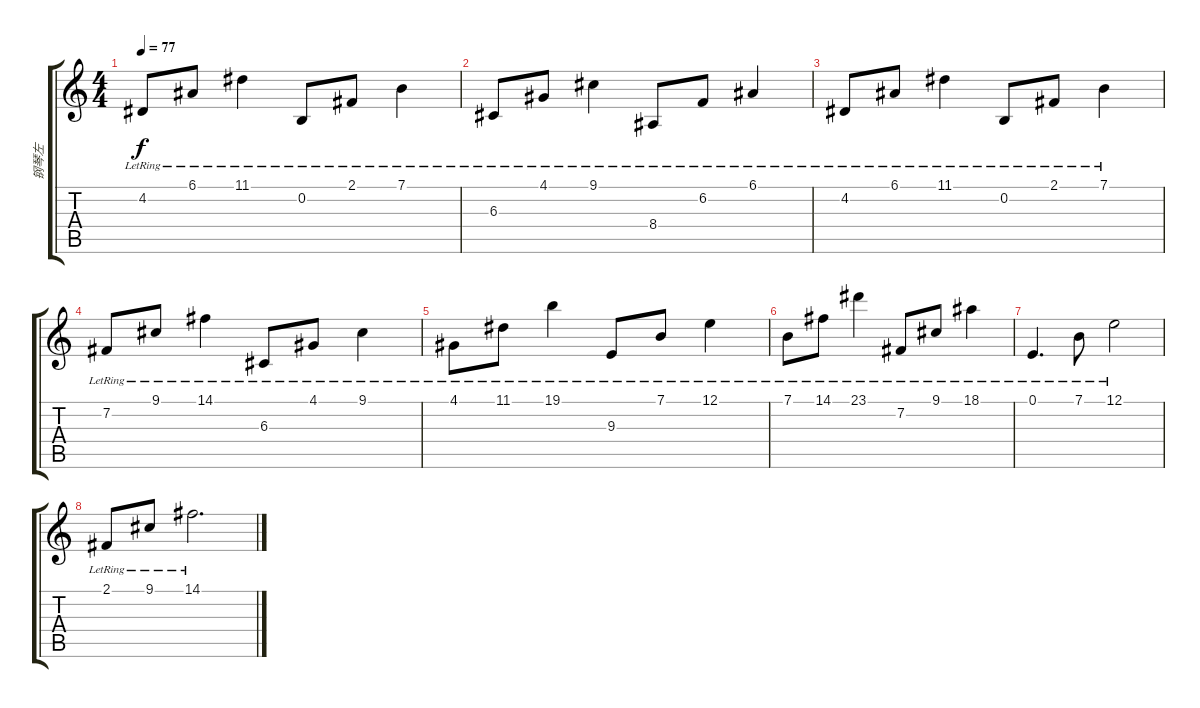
\track ("钢琴左" "钢琴左") {instrument acousticgrandpiano}
\staff {score tabs}
\tuning (E4 B3 G3 D3 A2 E2) {hide}
\ts (4 4)
\tempo 77
\clef g2
\ks c
4.2{lr}.8{dy f} 6.1{lr}.8 11.1{lr}.4 0.2{lr}.8 2.1{lr}.8 7.1{lr}.4 |
6.3{lr}.8 4.1{lr}.8 9.1{lr}.4 8.4{lr}.8 6.2{lr}.8 6.1{lr}.4 |
4.2{lr}.8 6.1{lr}.8 11.1{lr}.4 0.2{lr}.8 2.1{lr}.8 7.1{lr}.4 |
7.2{lr}.8 9.1{lr}.8 14.1{lr}.4 6.3{lr}.8 4.1{lr}.8 9.1{lr}.4 |
4.1{lr}.8 11.1{lr}.8 19.1{lr}.4 9.3{lr}.8 7.1{lr}.8 12.1{lr}.4 |
7.1{lr}.8 14.1{lr}.8 23.1{lr}.4 7.2{lr}.8 9.1{lr}.8 18.1{lr}.4 |
0.1{lr}.4{d} 7.1{lr}.8 12.1{lr}.2 |
2.1{lr}.8 9.1{lr}.8 14.1{lr}.2{d}
